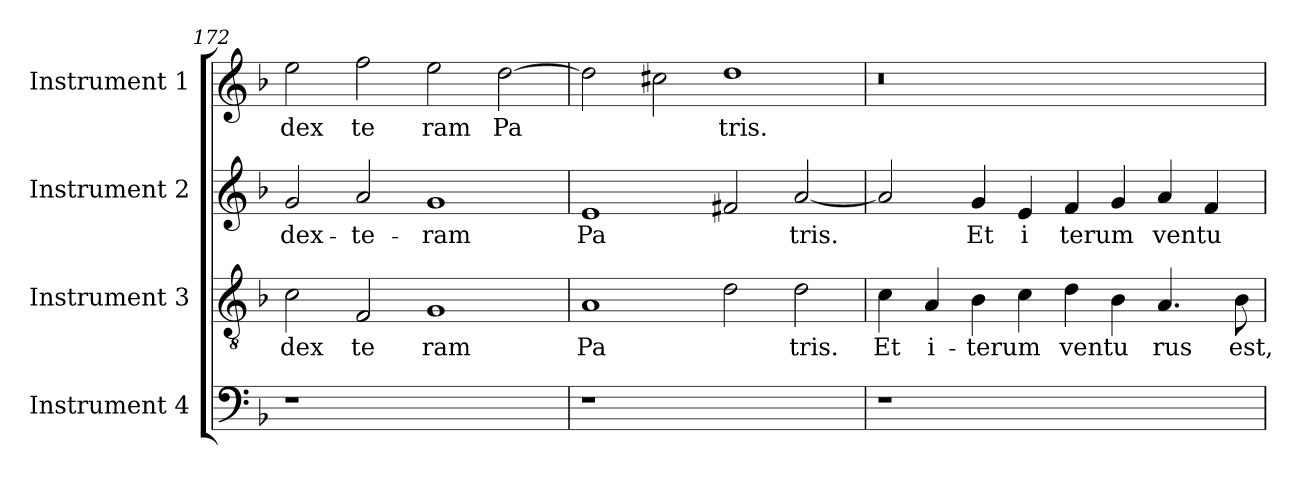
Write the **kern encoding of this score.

**kern	**kern	**text	**kern	**text	**kern	**text
*part4	*part3	*part3	*part2	*part2	*part1	*part1
*staff4	*staff3	*staff3	*staff2	*staff2	*staff1	*staff1
*I"Instrument 4	*I"Instrument 3	*	*I"Instrument 2	*	*I"Instrument 1	*
*clefF4	*clefGv2	*	*clefG2	*	*clefG2	*
*k[b-]	*k[b-]	*	*k[b-]	*	*k[b-]	*
*F:	*F:	*	*F:	*	*F:	*
=172	=172	=172	=172	=172	=172	=172
!	!	!LO:LY:b:cj	!	!LO:LY:b:cj	!	!LO:LY:b:cj
1r	2c\	dex	2g/	dex-	2ee\	dex
!	!	!LO:LY:b:cj	!	!LO:LY:b:cj	!	!LO:LY:b:cj
.	2F/	te	2a/	-te-	2ff\	te
!	!	!LO:LY:b:cj	!	!LO:LY:b:cj	!	!LO:LY:b:cj
1ryy	1G	ram	1g	-ram	2ee\	ram
!	!	!	!	!	!	!LO:LY:b:cj
.	.	.	.	.	[>2dd\	Pa
!!LO:PB:g=z
=173	=173	=173	=173	=173	=173	=173
!	!	!LO:LY:b:cj	!	!LO:LY:b:cj	!	!LO:LY:b:cj
1r	1A	Pa-	1e	Pa	2dd\]	.
!	!	!	!	!	!	!LO:LY:b:cj
.	.	.	.	.	2cc#X\	.
!	!	!LO:LY:b:cj	!	!LO:LY:b:cj	!	!LO:LY:b:cj
1ryy	2d\	--	2f#X/	.	1dd	tris.
!	!	!LO:LY:b:cj	!	!LO:LY:b:cj	!	!
.	2d\	-tris.	[<2a/	tris.	.	.
=174	=174	=174	=174	=174	=174	=174
!	!	!LO:LY:b:cj	!	!LO:LY:b:cj	!	!
1r	4c\	Et	2a/]	.	0r	.
!	!	!LO:LY:b:cj	!	!	!	!
.	4A/	i-	.	.	.	.
!	!	!LO:LY:b:cj	!	!LO:LY:b:cj	!	!
.	4B-\	-terum-	4g/	Et	.	.
!	!	!LO:LY:b:cj	!	!LO:LY:b:cj	!	!
.	4c\	--	4e/	i	.	.
!	!	!LO:LY:b:cj	!	!LO:LY:b:cj	!	!
1ryy	4d\	-ventu-	4f/	terum	.	.
!	!	!LO:LY:b:cj	!	!LO:LY:b:cj	!	!
.	4B-\	--	4g/	.	.	.
!	!	!LO:LY:b:cj	!	!LO:LY:b:cj	!	!
.	4.A/	-rus	4a/	ventu	.	.
!	!	!	!	!LO:LY:b:cj	!	!
.	.	.	4f/	.	.	.
!	!	!LO:LY:b:cj	!	!	!	!
.	8B-\	est,	.	.	.	.
=	=	=	=	=	=	=
*-	*-	*-	*-	*-	*-	*-
